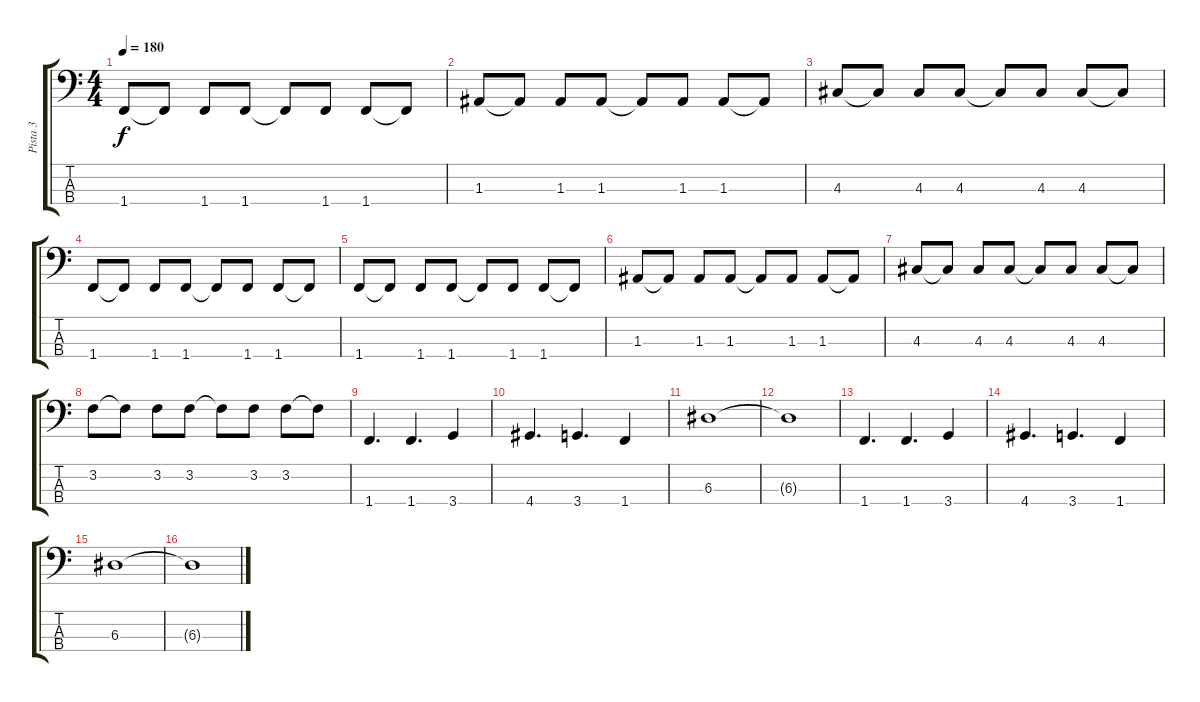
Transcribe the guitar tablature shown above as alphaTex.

\track ("Pista 3" "Pista 3") {instrument electricbasspick}
\staff {score tabs}
\tuning (G2 D2 A1 E1) {hide}
\ts (4 4)
\tempo 180
\clef f4
\ks c
1.4.8{dy f} 1.4{t}.8 1.4.8 1.4.8 1.4{t}.8 1.4.8 1.4.8 1.4{t}.8 |
1.3.8 1.3{t}.8 1.3.8 1.3.8 1.3{t}.8 1.3.8 1.3.8 1.3{t}.8 |
4.3.8 4.3{t}.8 4.3.8 4.3.8 4.3{t}.8 4.3.8 4.3.8 4.3{t}.8 |
1.4.8 1.4{t}.8 1.4.8 1.4.8 1.4{t}.8 1.4.8 1.4.8 1.4{t}.8 |
1.4.8 1.4{t}.8 1.4.8 1.4.8 1.4{t}.8 1.4.8 1.4.8 1.4{t}.8 |
1.3.8 1.3{t}.8 1.3.8 1.3.8 1.3{t}.8 1.3.8 1.3.8 1.3{t}.8 |
4.3.8 4.3{t}.8 4.3.8 4.3.8 4.3{t}.8 4.3.8 4.3.8 4.3{t}.8 |
3.2.8 3.2{t}.8 3.2.8 3.2.8 3.2{t}.8 3.2.8 3.2.8 3.2{t}.8 |
1.4.4{d} 1.4.4{d} 3.4.4 |
4.4.4{d} 3.4.4{d} 1.4.4 |
6.3.1 |
6.3{t}.1 |
1.4.4{d} 1.4.4{d} 3.4.4 |
4.4.4{d} 3.4.4{d} 1.4.4 |
6.3.1 |
6.3{t}.1
